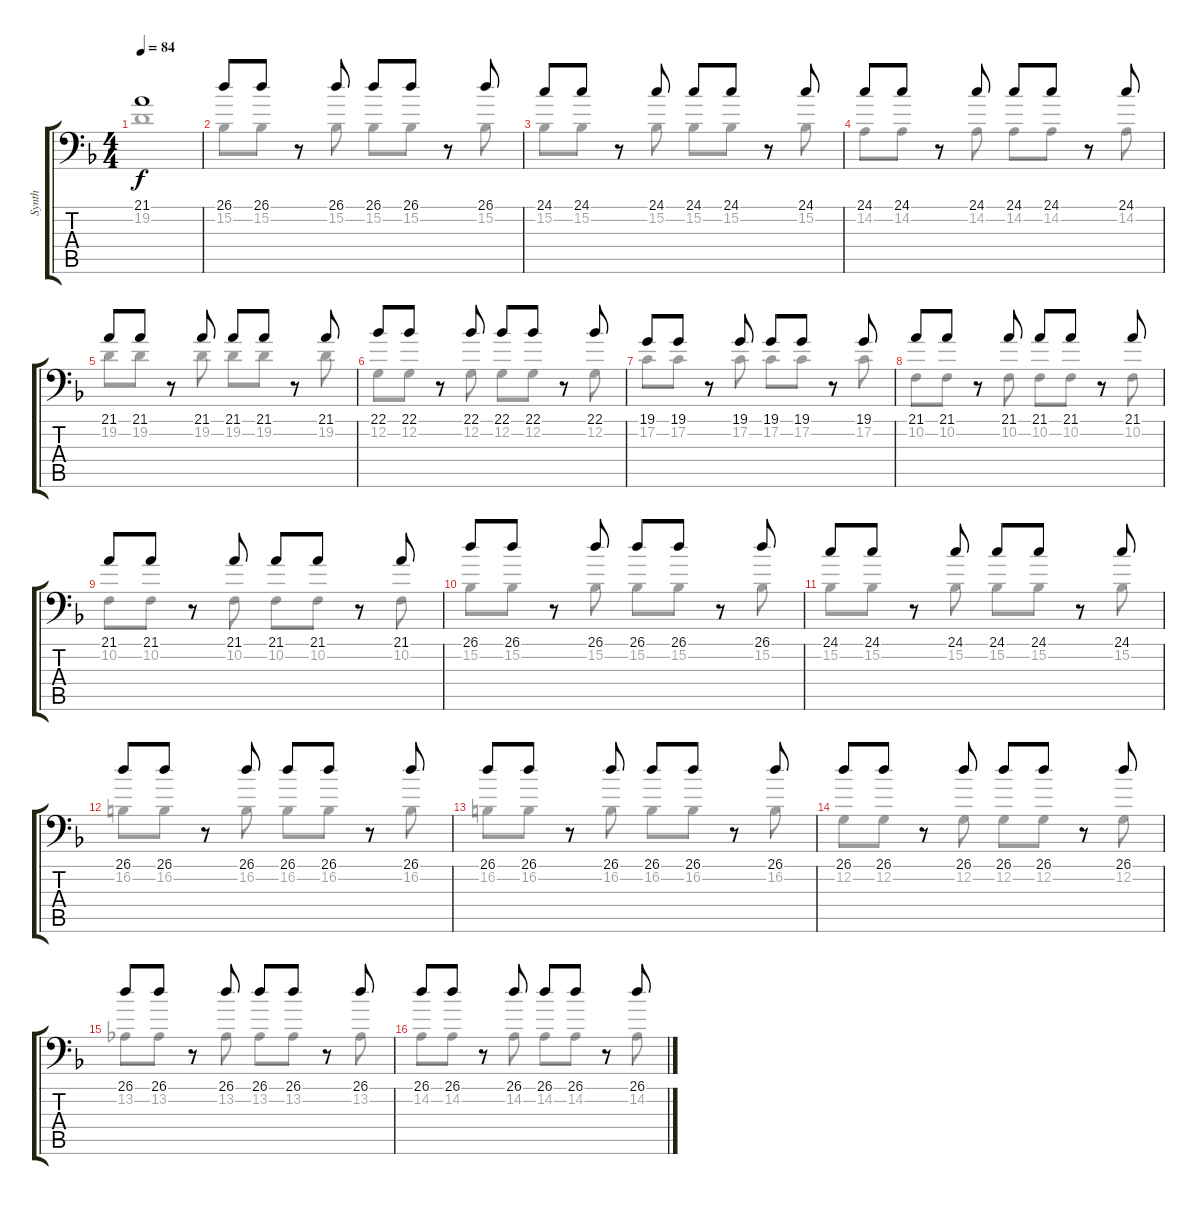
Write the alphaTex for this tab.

\track ("Synth" "Synth") {instrument synthstrings1}
\staff {score tabs}
\tuning (C3 G2 D2 A1 E1 B0) {hide}
\voice
\ts (4 4)
\tempo 84
\clef f4
\ks dminor
21.1{t}.1{dy f} |
26.1.8 26.1.8 r.8 26.1.8 26.1.8 26.1.8 r.8 26.1.8 |
24.1.8 24.1.8 r.8 24.1.8 24.1.8 24.1.8 r.8 24.1.8 |
24.1.8 24.1.8 r.8 24.1.8 24.1.8 24.1.8 r.8 24.1.8 |
21.1.8 21.1.8 r.8 21.1.8 21.1.8 21.1.8 r.8 21.1.8 |
22.1.8 22.1.8 r.8 22.1.8 22.1.8 22.1.8 r.8 22.1.8 |
19.1.8 19.1.8 r.8 19.1.8 19.1.8 19.1.8 r.8 19.1.8 |
21.1.8 21.1.8 r.8 21.1.8 21.1.8 21.1.8 r.8 21.1.8 |
21.1.8 21.1.8 r.8 21.1.8 21.1.8 21.1.8 r.8 21.1.8 |
26.1.8 26.1.8 r.8 26.1.8 26.1.8 26.1.8 r.8 26.1.8 |
24.1.8 24.1.8 r.8 24.1.8 24.1.8 24.1.8 r.8 24.1.8 |
26.1.8 26.1.8 r.8 26.1.8 26.1.8 26.1.8 r.8 26.1.8 |
26.1.8 26.1.8 r.8 26.1.8 26.1.8 26.1.8 r.8 26.1.8 |
26.1.8 26.1.8 r.8 26.1.8 26.1.8 26.1.8 r.8 26.1.8 |
26.1.8 26.1.8 r.8 26.1.8 26.1.8 26.1.8 r.8 26.1.8 |
26.1.8 26.1.8 r.8 26.1.8 26.1.8 26.1.8 r.8 26.1.8
\voice
\clef f4
\ottava regular
\simile none
\ks dminor
19.2.1{dy f} |
15.2.8 15.2.8 r.8 15.2.8 15.2.8 15.2.8 r.8 15.2.8 |
15.2.8 15.2.8 r.8 15.2.8 15.2.8 15.2.8 r.8 15.2.8 |
14.2.8 14.2.8 r.8 14.2.8 14.2.8 14.2.8 r.8 14.2.8 |
19.2.8 19.2.8 r.8 19.2.8 19.2.8 19.2.8 r.8 19.2.8 |
12.2.8 12.2.8 r.8 12.2.8 12.2.8 12.2.8 r.8 12.2.8 |
17.2.8 17.2.8 r.8 17.2.8 17.2.8 17.2.8 r.8 17.2.8 |
10.2.8 10.2.8 r.8 10.2.8 10.2.8 10.2.8 r.8 10.2.8 |
10.2.8 10.2.8 r.8 10.2.8 10.2.8 10.2.8 r.8 10.2.8 |
15.2.8 15.2.8 r.8 15.2.8 15.2.8 15.2.8 r.8 15.2.8 |
15.2.8 15.2.8 r.8 15.2.8 15.2.8 15.2.8 r.8 15.2.8 |
16.2.8 16.2.8 r.8 16.2.8 16.2.8 16.2.8 r.8 16.2.8 |
16.2.8 16.2.8 r.8 16.2.8 16.2.8 16.2.8 r.8 16.2.8 |
12.2.8 12.2.8 r.8 12.2.8 12.2.8 12.2.8 r.8 12.2.8 |
13.2.8 13.2.8 r.8 13.2.8 13.2.8 13.2.8 r.8 13.2.8 |
14.2.8 14.2.8 r.8 14.2.8 14.2.8 14.2.8 r.8 14.2.8
